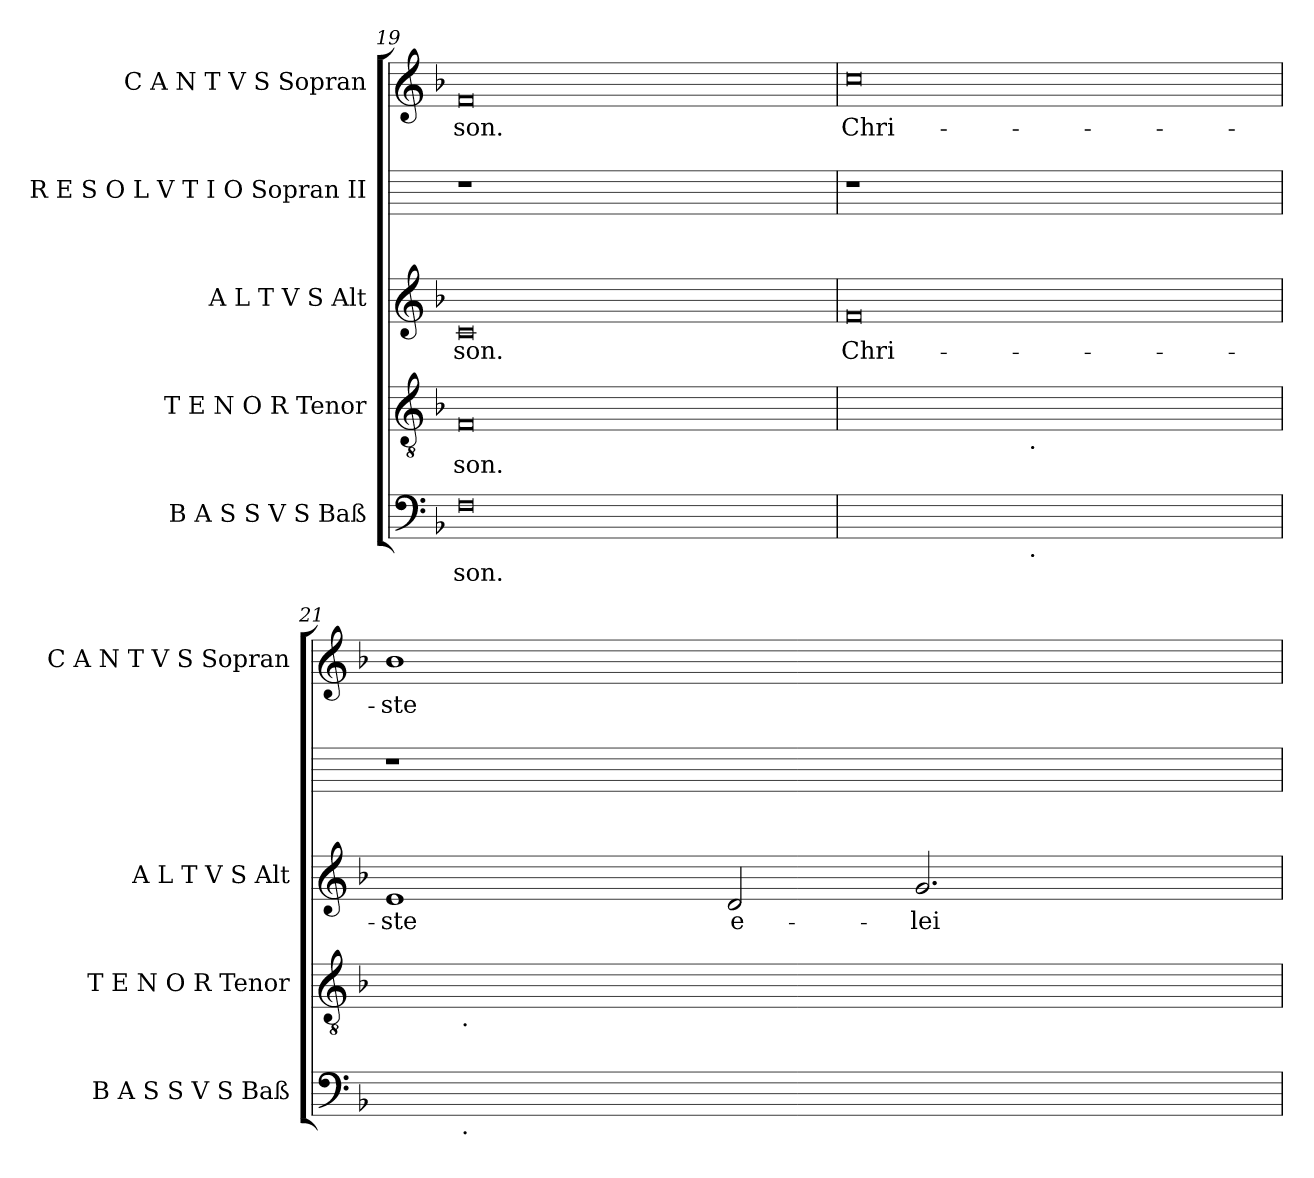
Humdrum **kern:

**kern	**text	**kern	**text	**kern	**text	**kern	**kern	**text
*part5	*part5	*part4	*part4	*part3	*part3	*part2	*part1	*part1
*staff5	*staff5	*staff4	*staff4	*staff3	*staff3	*staff2	*staff1	*staff1
*I"B A S S V S  Baß	*	*I"T E N O R  Tenor	*	*I"A L T V S  Alt	*	*I"R E S O L V T I O  Sopran II	*I"C A N T V S  Sopran	*
*I'B A S S V S  Baß	*	*I'T E N O R  Tenor	*	*I'A L T V S  Alt	*	*	*I'C A N T V S  Sopran	*
*clefF4	*	*clefGv2	*	*clefG2	*	*	*clefG2	*
*k[b-]	*	*k[b-]	*	*k[b-]	*	*	*k[b-]	*
*F:	*	*F:	*	*F:	*	*	*F:	*
=19	=19	=19	=19	=19	=19	=19	=19	=19
!	!LO:LY:b:cj	!	!LO:LY:b:cj	!	!LO:LY:b:cj	!	!	!LO:LY:b:cj
0F	son.	0F	-son.	0c	son.	1r	0f	son.
.	.	.	.	.	.	1ryy	.	.
!!LO:LB:g=z
=20	=20	=20	=20	=20	=20	=20	=20	=20
!	!	!	!	!	!LO:LY:b:cj	!	!	!LO:LY:b:cj
2...ryy	.	2...ryy	.	0f	Chri-	1r	0cc	Chri-
!	!	!LO:TX:b:t=.	!	!	!	!	!	!
!LO:TX:b:t=.	!	!	!	!	!	!	!	!
1ryy	.	1ryy	.	.	.	.	.	.
.	.	.	.	.	.	1ryy	.	.
16ryy	.	16ryy	.	.	.	.	.	.
=21	=21	=21	=21	=21	=21	=21	=21	=21
!	!	!	!	!	!LO:LY:b:cj	!	!	!LO:LY:b:cj
16..ryy	.	16..ryy	.	1e	-ste	1r	1b-	-ste
!	!	!LO:TX:b:t=.	!	!	!	!	!	!
!LO:TX:b:t=.	!	!	!	!	!	!	!	!
0ryy	.	0ryy	.	.	.	.	.	.
!	!	!	!	!	!LO:LY:b:cj	!	!	!
.	.	.	.	2d/	e-	1ryy	1ryy	.
!	!	!	!	!	!LO:LY:b:cj	!	!	!
.	.	.	.	2.g/	-lei-	.	.	.
.	.	.	.	.	.	4ryy	4ryy	.
8ryy	.	8ryy	.	.	.	.	.	.
64ryy	.	64ryy	.	.	.	.	.	.
=	=	=	=	=	=	=	=	=
*-	*-	*-	*-	*-	*-	*-	*-	*-
